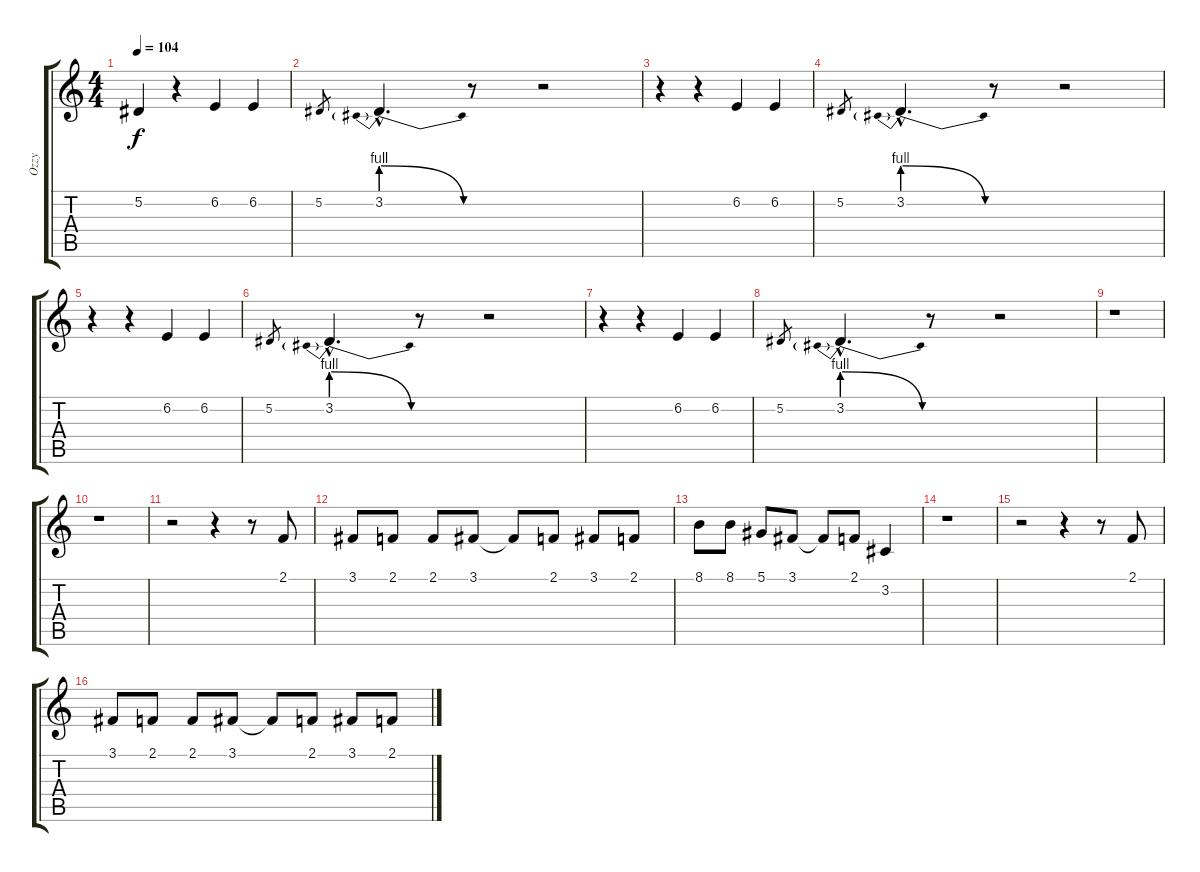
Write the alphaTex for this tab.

\track ("Ozzy" "Ozzy") {instrument lead6voice}
\staff {score tabs}
\tuning (Eb4 Bb3 Gb3 Db3 Ab2 Eb2) {hide}
\ts (4 4)
\tempo 104
\clef g2
\ks c
5.2{t}.4{dy f} r.4 6.2.4 6.2.4 |
5.2.8{gr} 3.2{be (prebendrelease 0 4 60 0) hac}.4{d} r.8 r.2 |
r.4 r.4 6.2.4 6.2.4 |
5.2.8{gr} 3.2{be (prebendrelease 0 4 60 0) hac}.4{d} r.8 r.2 |
r.4 r.4 6.2.4 6.2.4 |
5.2.8{gr} 3.2{be (prebendrelease 0 4 60 0) hac}.4{d} r.8 r.2 |
r.4 r.4 6.2.4 6.2.4 |
5.2.8{gr} 3.2{be (prebendrelease 0 4 60 0) hac}.4{d} r.8 r.2 |
r.1 |
r.1 |
r.2 r.4 r.8 2.1.8 |
3.1.8 2.1.8 2.1.8 3.1.8 3.1{t}.8 2.1.8 3.1.8 2.1.8 |
8.1.8 8.1.8 5.1.8 3.1.8 3.1{t}.8 2.1.8 3.2.4 |
r.1 |
r.2 r.4 r.8 2.1.8 |
3.1.8 2.1.8 2.1.8 3.1.8 3.1{t}.8 2.1.8 3.1.8 2.1.8
